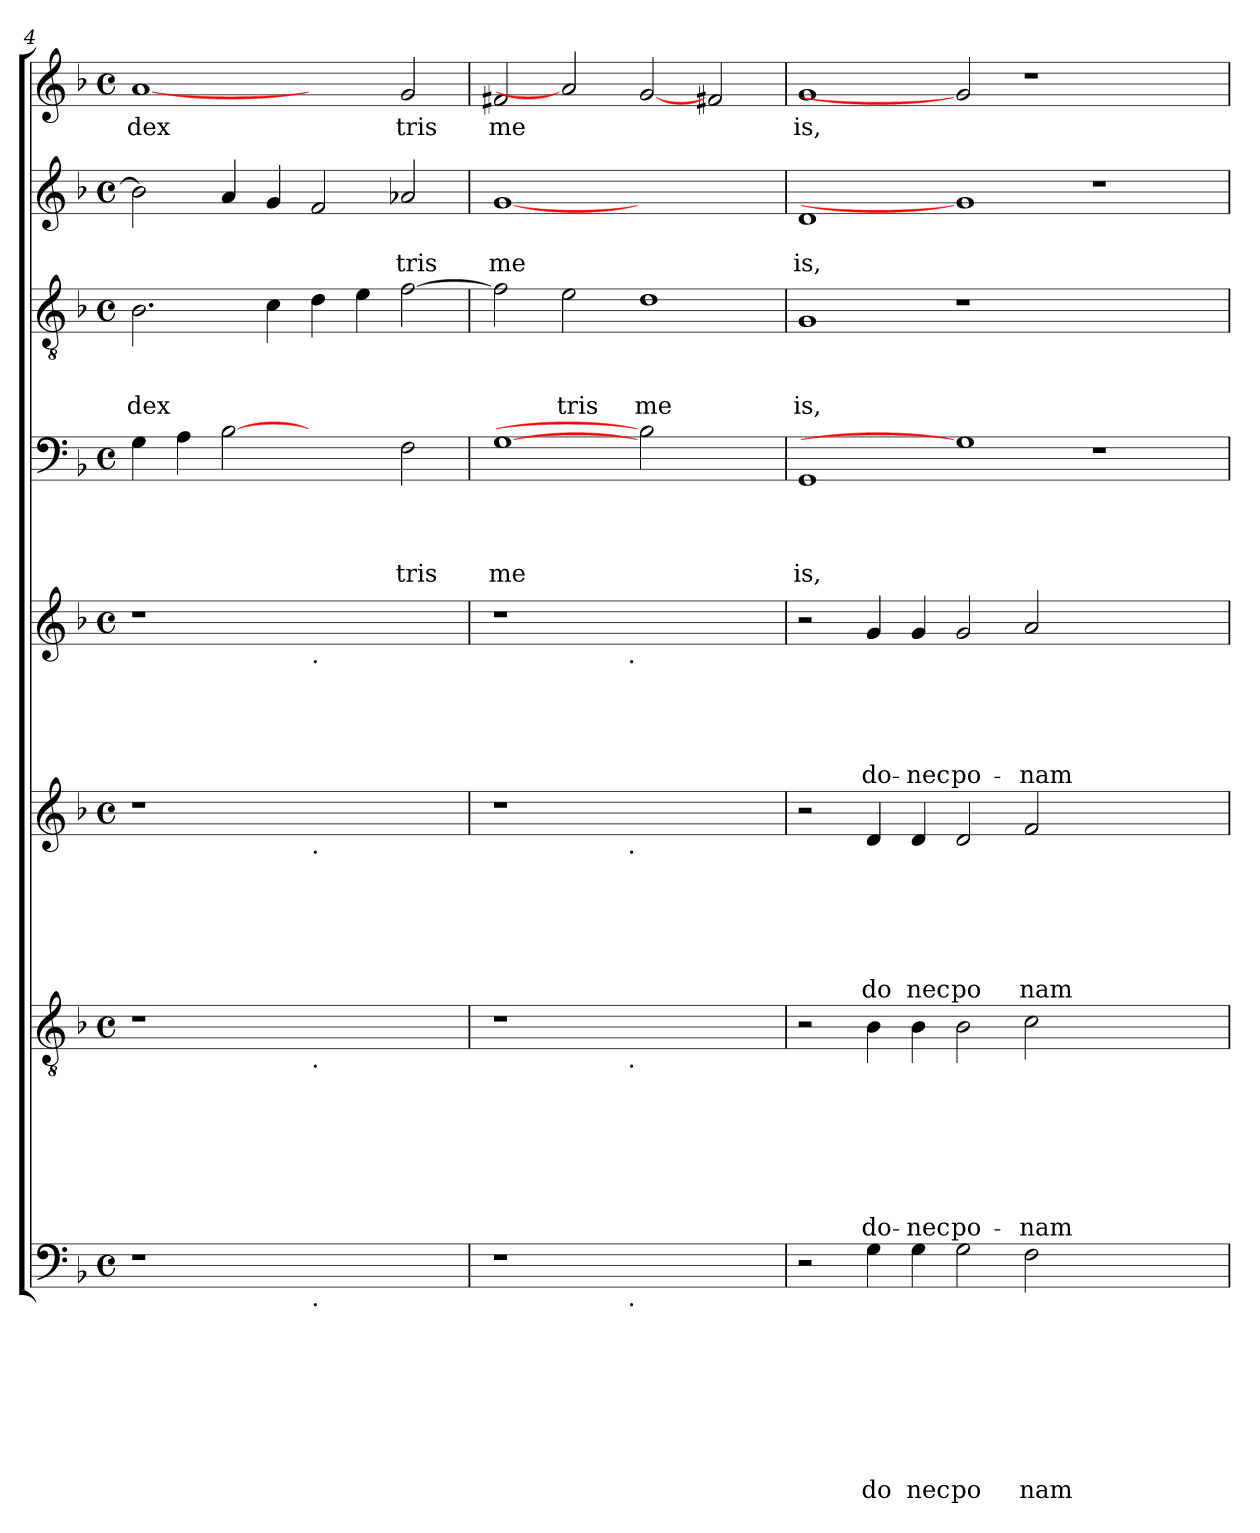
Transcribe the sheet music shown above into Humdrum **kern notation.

**kern	**text	**text	**text	**text	**text	**text	**text	**text	**kern	**text	**text	**text	**text	**text	**text	**text	**kern	**text	**text	**text	**text	**text	**text	**kern	**text	**text	**text	**text	**text	**kern	**text	**text	**text	**text	**kern	**text	**text	**text	**kern	**text	**text	**kern	**text
*part8	*part8	*part8	*part8	*part8	*part8	*part8	*part8	*part8	*part7	*part7	*part7	*part7	*part7	*part7	*part7	*part7	*part6	*part6	*part6	*part6	*part6	*part6	*part6	*part5	*part5	*part5	*part5	*part5	*part5	*part4	*part4	*part4	*part4	*part4	*part3	*part3	*part3	*part3	*part2	*part2	*part2	*part1	*part1
*staff8	*staff8	*staff8	*staff8	*staff8	*staff8	*staff8	*staff8	*staff8	*staff7	*staff7	*staff7	*staff7	*staff7	*staff7	*staff7	*staff7	*staff6	*staff6	*staff6	*staff6	*staff6	*staff6	*staff6	*staff5	*staff5	*staff5	*staff5	*staff5	*staff5	*staff4	*staff4	*staff4	*staff4	*staff4	*staff3	*staff3	*staff3	*staff3	*staff2	*staff2	*staff2	*staff1	*staff1
*clefF4	*	*	*	*	*	*	*	*	*clefGv2	*	*	*	*	*	*	*	*clefG2	*	*	*	*	*	*	*clefG2	*	*	*	*	*	*clefF4	*	*	*	*	*clefGv2	*	*	*	*clefG2	*	*	*clefG2	*
*k[b-]	*	*	*	*	*	*	*	*	*k[b-]	*	*	*	*	*	*	*	*k[b-]	*	*	*	*	*	*	*k[b-]	*	*	*	*	*	*k[b-]	*	*	*	*	*k[b-]	*	*	*	*k[b-]	*	*	*k[b-]	*
*F:	*	*	*	*	*	*	*	*	*F:	*	*	*	*	*	*	*	*F:	*	*	*	*	*	*	*F:	*	*	*	*	*	*F:	*	*	*	*	*F:	*	*	*	*F:	*	*	*F:	*
*M4/4	*	*	*	*	*	*	*	*	*M4/4	*	*	*	*	*	*	*	*M4/4	*	*	*	*	*	*	*M4/4	*	*	*	*	*	*M4/4	*	*	*	*	*M4/4	*	*	*	*M4/4	*	*	*M4/4	*
*met(c)	*	*	*	*	*	*	*	*	*met(c)	*	*	*	*	*	*	*	*met(c)	*	*	*	*	*	*	*met(c)	*	*	*	*	*	*met(c)	*	*	*	*	*met(c)	*	*	*	*met(c)	*	*	*met(c)	*
=4	=4	=4	=4	=4	=4	=4	=4	=4	=4	=4	=4	=4	=4	=4	=4	=4	=4	=4	=4	=4	=4	=4	=4	=4	=4	=4	=4	=4	=4	=4	=4	=4	=4	=4	=4	=4	=4	=4	=4	=4	=4	=4	=4
!	!	!	!	!	!	!	!	!	!	!	!	!	!	!	!	!	!	!	!	!	!	!	!	!	!	!	!	!	!	!	!	!	!	!	!	!	!	!LO:LY:b	!	!	!	!	!LO:LY:b
1r	.	.	.	.	.	.	.	.	1r	.	.	.	.	.	.	.	1r	.	.	.	.	.	.	1r	.	.	.	.	.	4G\	.	.	.	.	2.B-\	.	.	dex	2b-\]	.	.	[1a	dex
.	.	.	.	.	.	.	.	.	.	.	.	.	.	.	.	.	.	.	.	.	.	.	.	.	.	.	.	.	.	4A\	.	.	.	.	.	.	.	.	.	.	.	.	.
.	.	.	.	.	.	.	.	.	.	.	.	.	.	.	.	.	.	.	.	.	.	.	.	.	.	.	.	.	.	[2B-	.	.	.	.	.	.	.	.	4a/	.	.	.	.
.	.	.	.	.	.	.	.	.	.	.	.	.	.	.	.	.	.	.	.	.	.	.	.	.	.	.	.	.	.	.	.	.	.	.	4c\	.	.	.	4g/	.	.	.	.
!	!	!	!	!	!	!	!	!	!	!	!	!	!	!	!	!	!	!	!	!	!	!	!	!LO:TX:b:t=.	!	!	!	!	!	!	!	!	!	!	!	!	!	!	!	!	!	!	!
!	!	!	!	!	!	!	!	!	!	!	!	!	!	!	!	!	!LO:TX:b:t=.	!	!	!	!	!	!	!	!	!	!	!	!	!	!	!	!	!	!	!	!	!	!	!	!	!	!
!	!	!	!	!	!	!	!	!	!LO:TX:b:t=.	!	!	!	!	!	!	!	!	!	!	!	!	!	!	!	!	!	!	!	!	!	!	!	!	!	!	!	!	!	!	!	!	!	!
!LO:TX:b:t=.	!	!	!	!	!	!	!	!	!	!	!	!	!	!	!	!	!	!	!	!	!	!	!	!	!	!	!	!	!	!	!	!	!	!	!	!	!	!	!	!	!	!	!
1ryy	.	.	.	.	.	.	.	.	1ryy	.	.	.	.	.	.	.	1ryy	.	.	.	.	.	.	1ryy	.	.	.	.	.	2ryy	.	.	.	.	4d\	.	.	.	2f/	.	.	2ryy	.
.	.	.	.	.	.	.	.	.	.	.	.	.	.	.	.	.	.	.	.	.	.	.	.	.	.	.	.	.	.	.	.	.	.	.	4e\	.	.	.	.	.	.	.	.
!	!	!	!	!	!	!	!	!	!	!	!	!	!	!	!	!	!	!	!	!	!	!	!	!	!	!	!	!	!	!	!	!	!	!LO:LY:b	!	!	!	!	!	!	!LO:LY:b	!	!LO:LY:b
.	.	.	.	.	.	.	.	.	.	.	.	.	.	.	.	.	.	.	.	.	.	.	.	.	.	.	.	.	.	2F\	.	.	.	tris	[>2f\	.	.	.	2a-X/	.	tris	2g/	tris
=5	=5	=5	=5	=5	=5	=5	=5	=5	=5	=5	=5	=5	=5	=5	=5	=5	=5	=5	=5	=5	=5	=5	=5	=5	=5	=5	=5	=5	=5	=5	=5	=5	=5	=5	=5	=5	=5	=5	=5	=5	=5	=5	=5
!	!	!	!	!	!	!	!	!	!	!	!	!	!	!	!	!	!	!	!	!	!	!	!	!	!	!	!	!	!	!	!	!	!	!LO:LY:b	!	!	!	!	!	!	!LO:LY:b	!	!LO:LY:b
*^	*	*	*	*	*	*	*	*	*^	*	*	*	*	*	*	*	*^	*	*	*	*	*	*	*^	*	*	*	*	*	*	*	*	*	*	*	*	*	*	*	*	*	*	*
1r	2ryy	.	.	.	.	.	.	.	.	1r	2ryy	.	.	.	.	.	.	.	1r	2ryy	.	.	.	.	.	.	1r	2ryy	.	.	.	.	.	[1G	.	.	.	me	2f\]	.	.	.	[1g	.	me	2f#X/	me
!	!	!	!	!	!	!	!	!	!	!	!	!	!	!	!	!	!	!	!	!	!	!	!	!	!	!	!	!	!	!	!	!	!	!	!	!	!	!	!	!	!	!LO:LY:b	!	!	!	!	!
.	4...ryy	.	.	.	.	.	.	.	.	.	4...ryy	.	.	.	.	.	.	.	.	4...ryy	.	.	.	.	.	.	.	4...ryy	.	.	.	.	.	.	.	.	.	.	2e\	.	.	tris	.	.	.	2a]	.
!	!	!	!	!	!	!	!	!	!	!	!	!	!	!	!	!	!	!	!	!	!	!	!	!	!	!	!	!LO:TX:b:t=.	!	!	!	!	!	!	!	!	!	!	!	!	!	!	!	!	!	!	!
!	!	!	!	!	!	!	!	!	!	!	!	!	!	!	!	!	!	!	!	!LO:TX:b:t=.	!	!	!	!	!	!	!	!	!	!	!	!	!	!	!	!	!	!	!	!	!	!	!	!	!	!	!
!	!	!	!	!	!	!	!	!	!	!	!LO:TX:b:t=.	!	!	!	!	!	!	!	!	!	!	!	!	!	!	!	!	!	!	!	!	!	!	!	!	!	!	!	!	!	!	!	!	!	!	!	!
!	!LO:TX:b:t=.	!	!	!	!	!	!	!	!	!	!	!	!	!	!	!	!	!	!	!	!	!	!	!	!	!	!	!	!	!	!	!	!	!	!	!	!	!	!	!	!	!	!	!	!	!	!
.	1ryy	.	.	.	.	.	.	.	.	.	1ryy	.	.	.	.	.	.	.	.	1ryy	.	.	.	.	.	.	.	1ryy	.	.	.	.	.	.	.	.	.	.	.	.	.	.	.	.	.	.	.
!	!	!	!	!	!	!	!	!	!	!	!	!	!	!	!	!	!	!	!	!	!	!	!	!	!	!	!	!	!	!	!	!	!	!	!	!	!	!	!	!	!	!LO:LY:b	!	!	!	!	!
1ryy	.	.	.	.	.	.	.	.	.	1ryy	.	.	.	.	.	.	.	.	1ryy	.	.	.	.	.	.	.	1ryy	.	.	.	.	.	.	2B-]	.	.	.	.	1d	.	.	me	1ryy	.	.	[2g	.
.	.	.	.	.	.	.	.	.	.	.	.	.	.	.	.	.	.	.	.	.	.	.	.	.	.	.	.	.	.	.	.	.	.	2ryy	.	.	.	.	.	.	.	.	.	.	.	2f#X/	.
.	32ryy	.	.	.	.	.	.	.	.	.	32ryy	.	.	.	.	.	.	.	.	32ryy	.	.	.	.	.	.	.	32ryy	.	.	.	.	.	.	.	.	.	.	.	.	.	.	.	.	.	.	.
!!LO:PB:g=z
=6	=6	=6	=6	=6	=6	=6	=6	=6	=6	=6	=6	=6	=6	=6	=6	=6	=6	=6	=6	=6	=6	=6	=6	=6	=6	=6	=6	=6	=6	=6	=6	=6	=6	=6	=6	=6	=6	=6	=6	=6	=6	=6	=6	=6	=6	=6	=6
!	!	!	!	!	!	!	!	!	!	!	!	!	!	!	!	!	!	!	!	!	!	!	!	!	!	!	!	!	!	!	!	!	!	!	!	!	!	!LO:LY:b	!	!	!	!LO:LY:b	!	!	!LO:LY:b	!	!LO:LY:b
*v	*v	*	*	*	*	*	*	*	*	*	*	*	*	*	*	*	*	*	*v	*v	*	*	*	*	*	*	*v	*v	*	*	*	*	*	*	*	*	*	*	*	*	*	*	*	*	*	*	*
*	*	*	*	*	*	*	*	*	*v	*v	*	*	*	*	*	*	*	*	*	*	*	*	*	*	*	*	*	*	*	*	*	*	*	*	*	*	*	*	*	*	*	*	*	*
2r	.	.	.	.	.	.	.	.	2r	.	.	.	.	.	.	.	2r	.	.	.	.	.	.	2r	.	.	.	.	.	1GG	.	.	.	is,	1G	.	.	is,	1d	.	is,	1g	is,
!	!	!	!	!	!	!	!	!LO:LY:b	!	!	!	!	!	!	!	!LO:LY:b	!	!	!	!	!	!	!LO:LY:b	!	!	!	!	!	!LO:LY:b	!	!	!	!	!	!	!	!	!	!	!	!	!	!
4G\	.	.	.	.	.	.	.	do	4B-\	.	.	.	.	.	.	do-	4d/	.	.	.	.	.	do	4g/	.	.	.	.	do-	.	.	.	.	.	.	.	.	.	.	.	.	.	.
!	!	!	!	!	!	!	!	!LO:LY:b	!	!	!	!	!	!	!	!LO:LY:b	!	!	!	!	!	!	!LO:LY:b	!	!	!	!	!	!LO:LY:b	!	!	!	!	!	!	!	!	!	!	!	!	!	!
4G\	.	.	.	.	.	.	.	nec	4B-\	.	.	.	.	.	.	-nec	4d/	.	.	.	.	.	nec	4g/	.	.	.	.	-nec	.	.	.	.	.	.	.	.	.	.	.	.	.	.
!	!	!	!	!	!	!	!	!LO:LY:b	!	!	!	!	!	!	!	!LO:LY:b	!	!	!	!	!	!	!LO:LY:b	!	!	!	!	!	!LO:LY:b	!	!	!	!	!	!	!	!	!	!	!	!	!	!
2G\	.	.	.	.	.	.	.	po	2B-\	.	.	.	.	.	.	po-	2d/	.	.	.	.	.	po	2g/	.	.	.	.	po-	1G]	.	.	.	.	1r	.	.	.	1g]	.	.	2g]	.
!	!	!	!	!	!	!	!	!LO:LY:b	!	!	!	!	!	!	!	!LO:LY:b	!	!	!	!	!	!	!LO:LY:b	!	!	!	!	!	!LO:LY:b	!	!	!	!	!	!	!	!	!	!	!	!	!	!
2F\	.	.	.	.	.	.	.	nam	2c\	.	.	.	.	.	.	-nam	2f/	.	.	.	.	.	nam	2a/	.	.	.	.	-nam	.	.	.	.	.	.	.	.	.	.	.	.	1r	.
1ryy	.	.	.	.	.	.	.	.	1ryy	.	.	.	.	.	.	.	1ryy	.	.	.	.	.	.	1ryy	.	.	.	.	.	1r	.	.	.	.	1ryy	.	.	.	1r	.	.	.	.
.	.	.	.	.	.	.	.	.	.	.	.	.	.	.	.	.	.	.	.	.	.	.	.	.	.	.	.	.	.	.	.	.	.	.	.	.	.	.	.	.	.	2ryy	.
=	=	=	=	=	=	=	=	=	=	=	=	=	=	=	=	=	=	=	=	=	=	=	=	=	=	=	=	=	=	=	=	=	=	=	=	=	=	=	=	=	=	=	=
*-	*-	*-	*-	*-	*-	*-	*-	*-	*-	*-	*-	*-	*-	*-	*-	*-	*-	*-	*-	*-	*-	*-	*-	*-	*-	*-	*-	*-	*-	*-	*-	*-	*-	*-	*-	*-	*-	*-	*-	*-	*-	*-	*-
